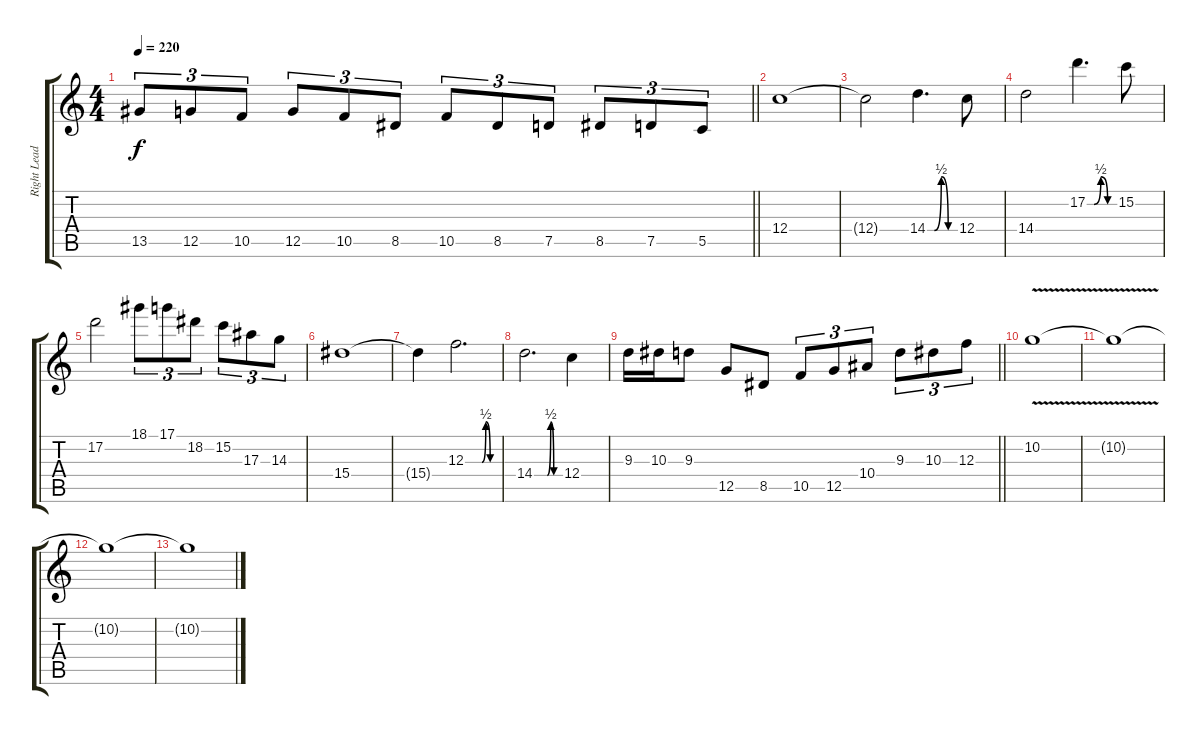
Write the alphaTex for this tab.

\track ("Right Lead 1" "Right Lead") {instrument distortionguitar}
\staff {score tabs}
\tuning (D4 A3 F3 C3 G2 C2) {hide}
\ts (4 4)
\tempo 220
\clef g2
\barLineRight lightlight
\ks c
13.5.8{tu (3 2) dy f} 12.5.8{tu (3 2)} 10.5.8{tu (3 2)} 12.5.8{tu (3 2)} 10.5.8{tu (3 2)} 8.5.8{tu (3 2)} 10.5.8{tu (3 2)} 8.5.8{tu (3 2)} 7.5.8{tu (3 2)} 8.5.8{tu (3 2)} 7.5.8{tu (3 2)} 5.5.8{tu (3 2)} |
12.4.1 |
12.4{t}.2 14.4{be (custom 0 0 15 0 30 2 45 0 60 0)}.4{d} 12.4.8 |
14.4.2 17.2{be (custom 0 0 15 0 30 2 45 0 60 0)}.4{d} 15.2.8 |
17.2.2 18.1.8{tu (3 2)} 17.1.8{tu (3 2)} 18.2.8{tu (3 2)} 15.2.8{tu (3 2)} 17.3.8{tu (3 2)} 14.3.8{tu (3 2)} |
15.4.1 |
15.4{t}.4 12.3{be (custom 0 0 30 0 37 2 45 0 60 0)}.2{d} |
14.4{be (custom 0 0 30 0 38 2 45 0 60 0)}.2{d} 12.4.4 |
\barLineRight lightlight
9.3.16 10.3.16 9.3.8 12.5.8 8.5.8 10.5.8{tu (3 2)} 12.5.8{tu (3 2)} 10.4.8{tu (3 2)} 9.3.8{tu (3 2)} 10.3.8{tu (3 2)} 12.3.8{tu (3 2)} |
\section ("" "")
10.2{v}.1{volume 0} |
10.2{t}.1 |
10.2{t}.1 |
10.2{t}.1
